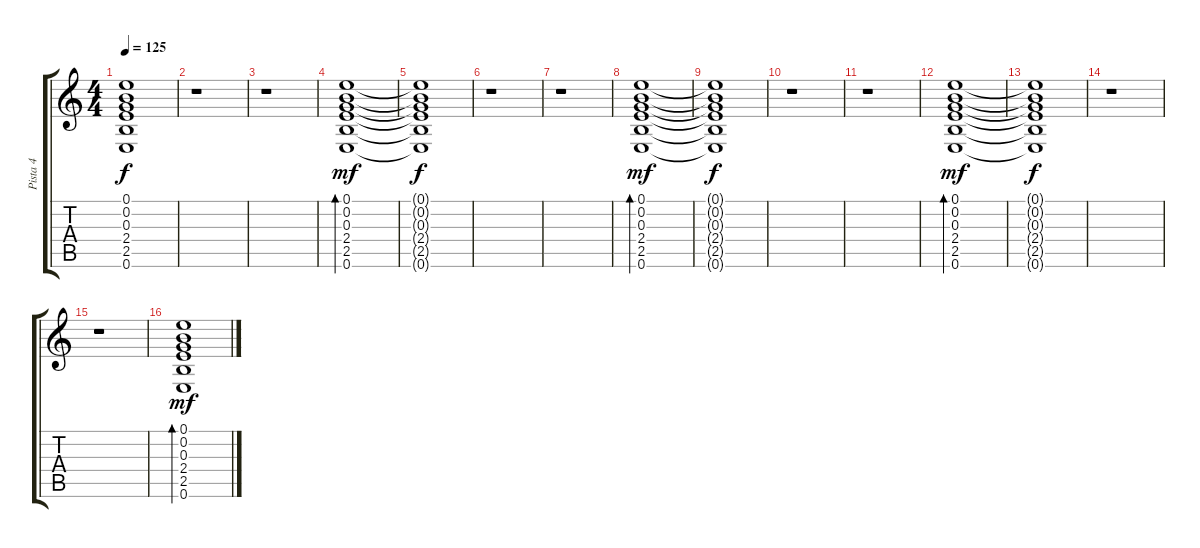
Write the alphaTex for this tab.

\track ("Pista 4" "Pista 4") {instrument acousticguitarnylon}
\staff {score tabs}
\tuning (E4 B3 G3 D3 A2 E2) {hide}
\ts (4 4)
\tempo 125
\clef g2
\ks c
(0.1{t} 0.2{t} 0.3{t} 2.4{t} 2.5{t} 0.6{t}).1{dy f} |
r.1 |
r.1 |
(0.1 0.2 0.3 2.4 2.5 0.6).1{bd 240 dy mf balance 12} |
(0.1{t} 0.2{t} 0.3{t} 2.4{t} 2.5{t} 0.6{t}).1{dy f} |
r.1 |
r.1 |
(0.1 0.2 0.3 2.4 2.5 0.6).1{bd 240 dy mf balance 12} |
(0.1{t} 0.2{t} 0.3{t} 2.4{t} 2.5{t} 0.6{t}).1{dy f} |
r.1 |
r.1 |
(0.1 0.2 0.3 2.4 2.5 0.6).1{bd 240 dy mf balance 12} |
(0.1{t} 0.2{t} 0.3{t} 2.4{t} 2.5{t} 0.6{t}).1{dy f} |
r.1 |
r.1 |
(0.1 0.2 0.3 2.4 2.5 0.6).1{bd 240 dy mf balance 12}
